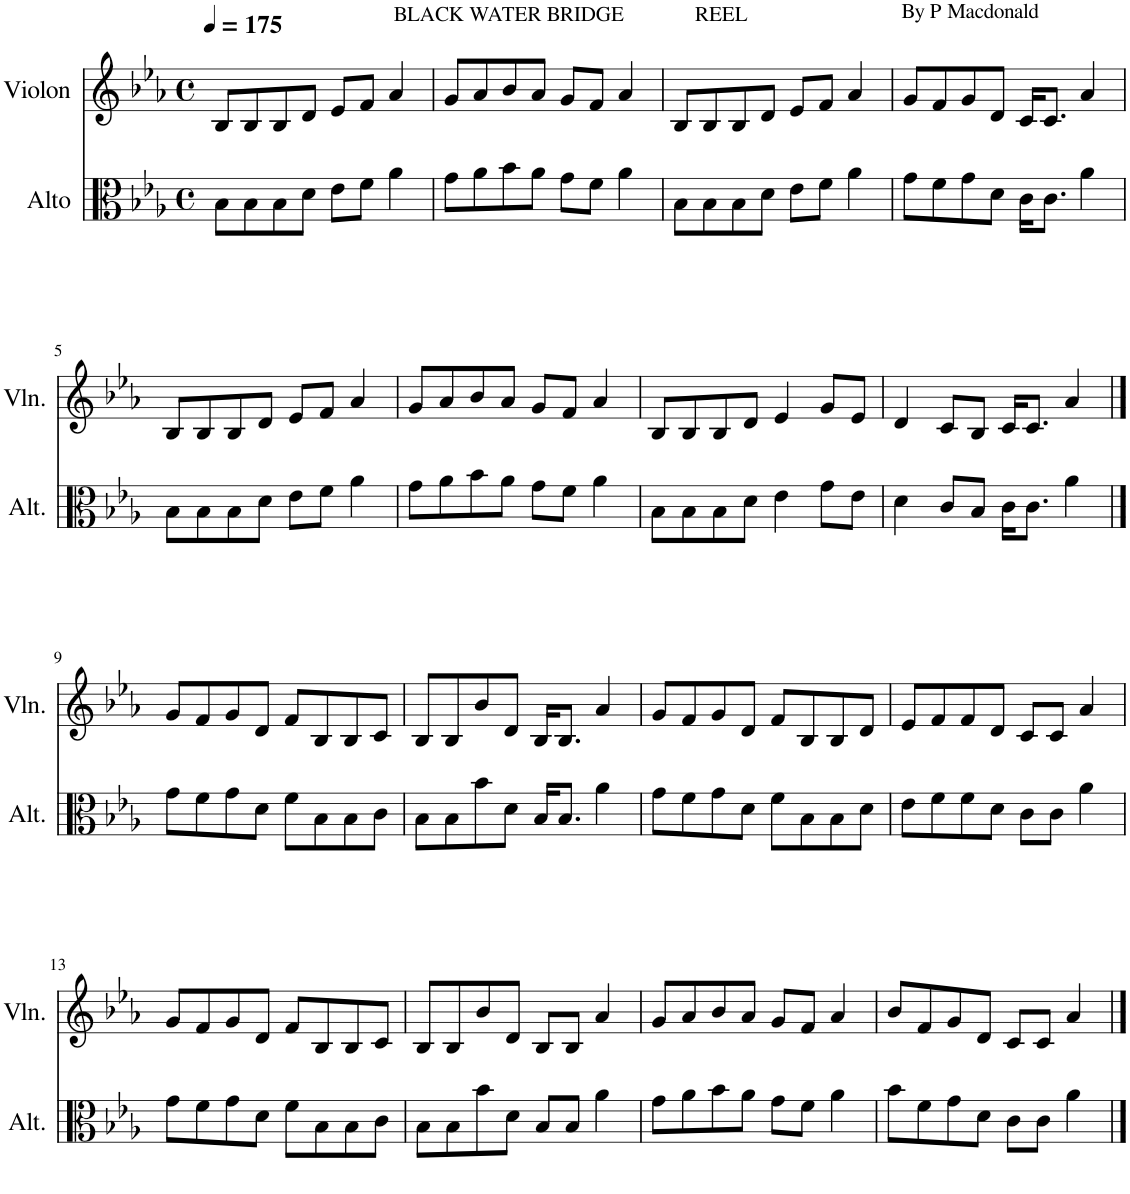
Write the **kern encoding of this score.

**kern	**kern
*part2	*part1
*staff2	*staff1
*I"Alto	*I"Violon
*I'Alt.	*I'Vln.
*clefC3	*clefG2
*k[b-e-a-]	*k[b-e-a-]
*M4/4	*M4/4
*met(c)	*met(c)
*MM175	*MM175
=1	=1
8B-\L	8B-/L
8B-\	8B-/
8B-\	8B-/
8d\J	8d/J
8e-\L	8e-/L
8f\J	8f/J
!	!LO:TX:a:t=BLACK WATER BRIDGE
4a-\	4a-/
=2	=2
8g\L	8g/L
8a-\	8a-/
8b-\	8b-/
8a-\J	8a-/J
8g\L	8g/L
8f\J	8f/J
4a-\	4a-/
=3	=3
!	!LO:TX:a:t=REEL
8B-\L	8B-/L
8B-\	8B-/
8B-\	8B-/
8d\J	8d/J
8e-\L	8e-/L
8f\J	8f/J
!	!LO:TX:a:t=By P Macdonald
4a-\	4a-/
=4	=4
8g\L	8g/L
8f\	8f/
8g\	8g/
8d\J	8d/J
16c\KL	16c/KL
8.c\J	8.c/J
4a-\	4a-/
!!LO:LB:g=z
=5	=5
8B-\L	8B-/L
8B-\	8B-/
8B-\	8B-/
8d\J	8d/J
8e-\L	8e-/L
8f\J	8f/J
4a-\	4a-/
=6	=6
8g\L	8g/L
8a-\	8a-/
8b-\	8b-/
8a-\J	8a-/J
8g\L	8g/L
8f\J	8f/J
4a-\	4a-/
=7	=7
8B-\L	8B-/L
8B-\	8B-/
8B-\	8B-/
8d\J	8d/J
4e-\	4e-/
8g\L	8g/L
8e-\J	8e-/J
=8	=8
4d\	4d/
8c/L	8c/L
8B-/J	8B-/J
16c\KL	16c/KL
8.c\J	8.c/J
4a-\	4a-/
!!LO:LB:g=z
==9	==9
8g\L	8g/L
8f\	8f/
8g\	8g/
8d\J	8d/J
8f\L	8f/L
8B-\	8B-/
8B-\	8B-/
8c\J	8c/J
=10	=10
8B-\L	8B-/L
8B-\	8B-/
8b-\	8b-/
8d\J	8d/J
16B-/KL	16B-/KL
8.B-/J	8.B-/J
4a-\	4a-/
=11	=11
8g\L	8g/L
8f\	8f/
8g\	8g/
8d\J	8d/J
8f\L	8f/L
8B-\	8B-/
8B-\	8B-/
8d\J	8d/J
=12	=12
8e-\L	8e-/L
8f\	8f/
8f\	8f/
8d\J	8d/J
8c\L	8c/L
8c\J	8c/J
4a-\	4a-/
!!LO:LB:g=z
=13	=13
8g\L	8g/L
8f\	8f/
8g\	8g/
8d\J	8d/J
8f\L	8f/L
8B-\	8B-/
8B-\	8B-/
8c\J	8c/J
=14	=14
8B-\L	8B-/L
8B-\	8B-/
8b-\	8b-/
8d\J	8d/J
8B-/L	8B-/L
8B-/J	8B-/J
4a-\	4a-/
=15	=15
8g\L	8g/L
8a-\	8a-/
8b-\	8b-/
8a-\J	8a-/J
8g\L	8g/L
8f\J	8f/J
4a-\	4a-/
=16	=16
8b-\L	8b-/L
8f\	8f/
8g\	8g/
8d\J	8d/J
8c\L	8c/L
8c\J	8c/J
4a-\	4a-/
==	==
*-	*-
